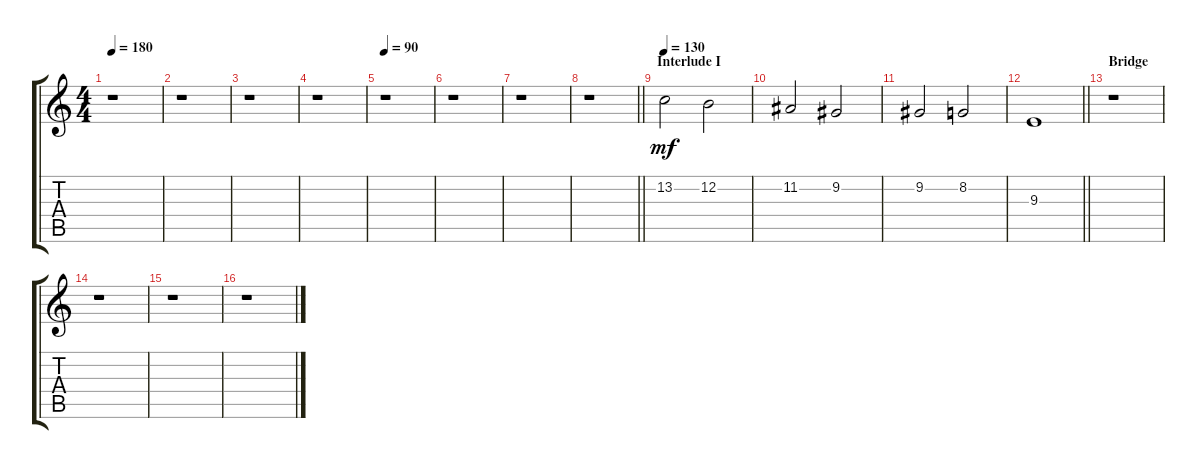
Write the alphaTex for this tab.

\track "" {instrument choiraahs}
\staff {score tabs}
\tuning (E4 B3 G3 D3 A2 E2) {hide}
\ts (4 4)
\tempo 180
\clef g2
\ks c
r.1{dy f} |
r.1 |
r.1 |
r.1 |
\tempo 90
r.1 |
r.1 |
r.1 |
\barLineRight lightlight
r.1 |
\section ("" "Interlude I")
\tempo 130
13.2.2{dy mf volume 9} 12.2.2 |
11.2.2 9.2.2 |
9.2.2 8.2.2 |
\barLineRight lightlight
9.3.1 |
\section ("" "Bridge")
r.1 |
r.1 |
r.1 |
r.1
